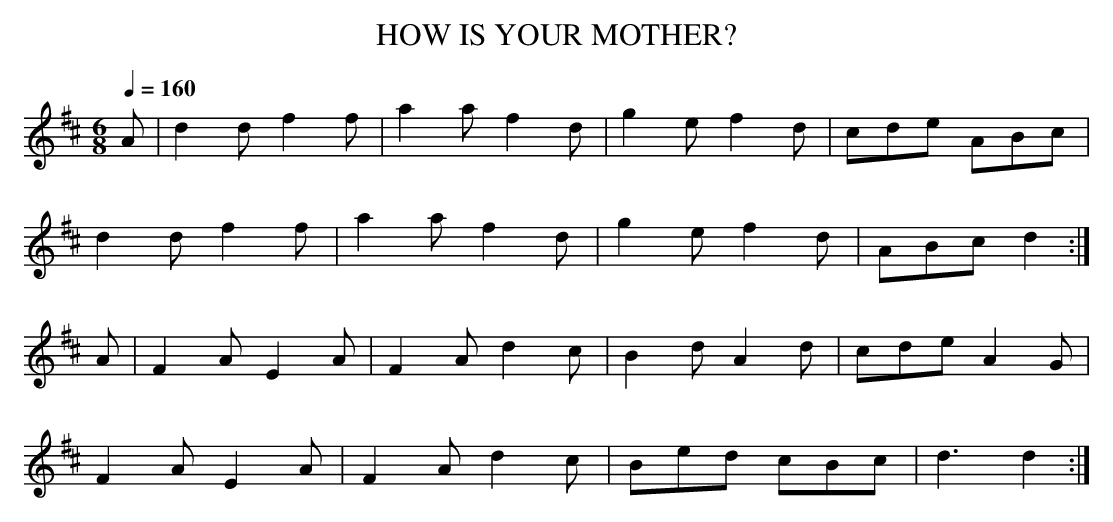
X:1
T:HOW IS YOUR MOTHER?
Q:1/4=160
M:6/8
L:1/8
K:D
A|d2d f2f|a2a f2d|g2e f2d|cde ABc|
d2d f2f|a2a f2d|g2e f2d|ABc d2:|
A|F2A E2A|F2A d2c|B2d A2d|cde A2G|
F2A E2A|F2A d2c|Bed cBc|d3 d2:|
